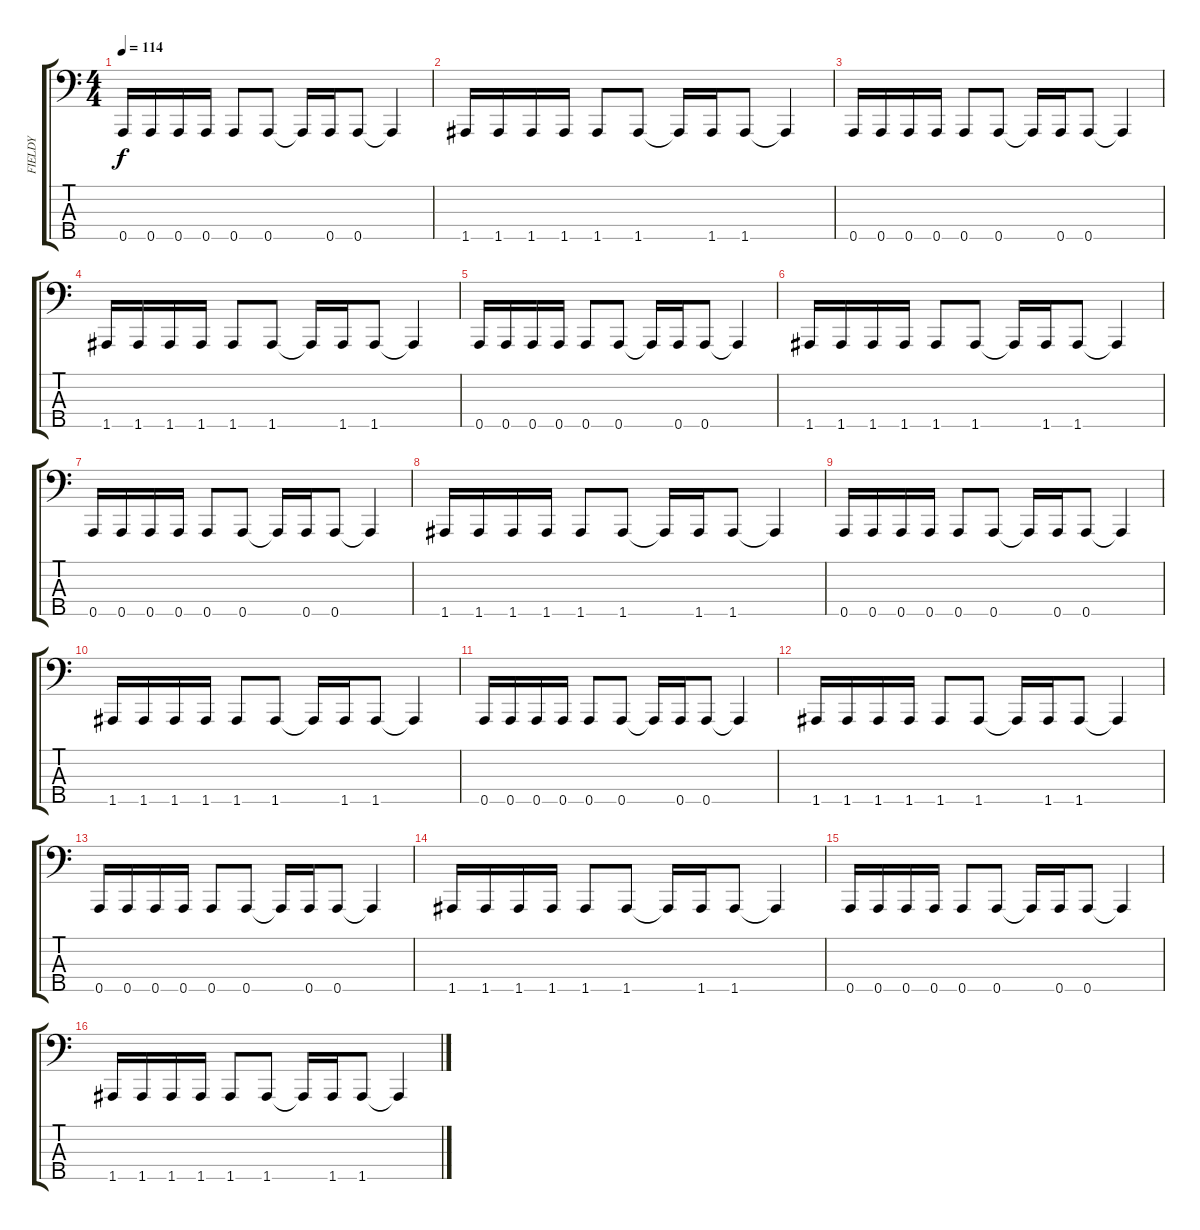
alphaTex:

\track ("FIELDY" "FIELDY") {instrument electricbasspick}
\staff {score tabs}
\tuning (F2 C2 G1 D1 A0) {hide}
\ts (4 4)
\tempo 114
\clef f4
\ks c
0.5.16{dy f} 0.5.16 0.5.16 0.5.16 0.5.8 0.5.8 0.5{t}.16 0.5.16 0.5.8 0.5{t}.4 |
1.5.16 1.5.16 1.5.16 1.5.16 1.5.8 1.5.8 1.5{t}.16 1.5.16 1.5.8 1.5{t}.4 |
0.5.16 0.5.16 0.5.16 0.5.16 0.5.8 0.5.8 0.5{t}.16 0.5.16 0.5.8 0.5{t}.4 |
1.5.16 1.5.16 1.5.16 1.5.16 1.5.8 1.5.8 1.5{t}.16 1.5.16 1.5.8 1.5{t}.4 |
0.5.16 0.5.16 0.5.16 0.5.16 0.5.8 0.5.8 0.5{t}.16 0.5.16 0.5.8 0.5{t}.4 |
1.5.16 1.5.16 1.5.16 1.5.16 1.5.8 1.5.8 1.5{t}.16 1.5.16 1.5.8 1.5{t}.4 |
0.5.16 0.5.16 0.5.16 0.5.16 0.5.8 0.5.8 0.5{t}.16 0.5.16 0.5.8 0.5{t}.4 |
1.5.16 1.5.16 1.5.16 1.5.16 1.5.8 1.5.8 1.5{t}.16 1.5.16 1.5.8 1.5{t}.4 |
0.5.16 0.5.16 0.5.16 0.5.16 0.5.8 0.5.8 0.5{t}.16 0.5.16 0.5.8 0.5{t}.4 |
1.5.16 1.5.16 1.5.16 1.5.16 1.5.8 1.5.8 1.5{t}.16 1.5.16 1.5.8 1.5{t}.4 |
0.5.16 0.5.16 0.5.16 0.5.16 0.5.8 0.5.8 0.5{t}.16 0.5.16 0.5.8 0.5{t}.4 |
1.5.16 1.5.16 1.5.16 1.5.16 1.5.8 1.5.8 1.5{t}.16 1.5.16 1.5.8 1.5{t}.4 |
0.5.16 0.5.16 0.5.16 0.5.16 0.5.8 0.5.8 0.5{t}.16 0.5.16 0.5.8 0.5{t}.4 |
1.5.16 1.5.16 1.5.16 1.5.16 1.5.8 1.5.8 1.5{t}.16 1.5.16 1.5.8 1.5{t}.4 |
0.5.16 0.5.16 0.5.16 0.5.16 0.5.8 0.5.8 0.5{t}.16 0.5.16 0.5.8 0.5{t}.4 |
1.5.16 1.5.16 1.5.16 1.5.16 1.5.8 1.5.8 1.5{t}.16 1.5.16 1.5.8 1.5{t}.4
